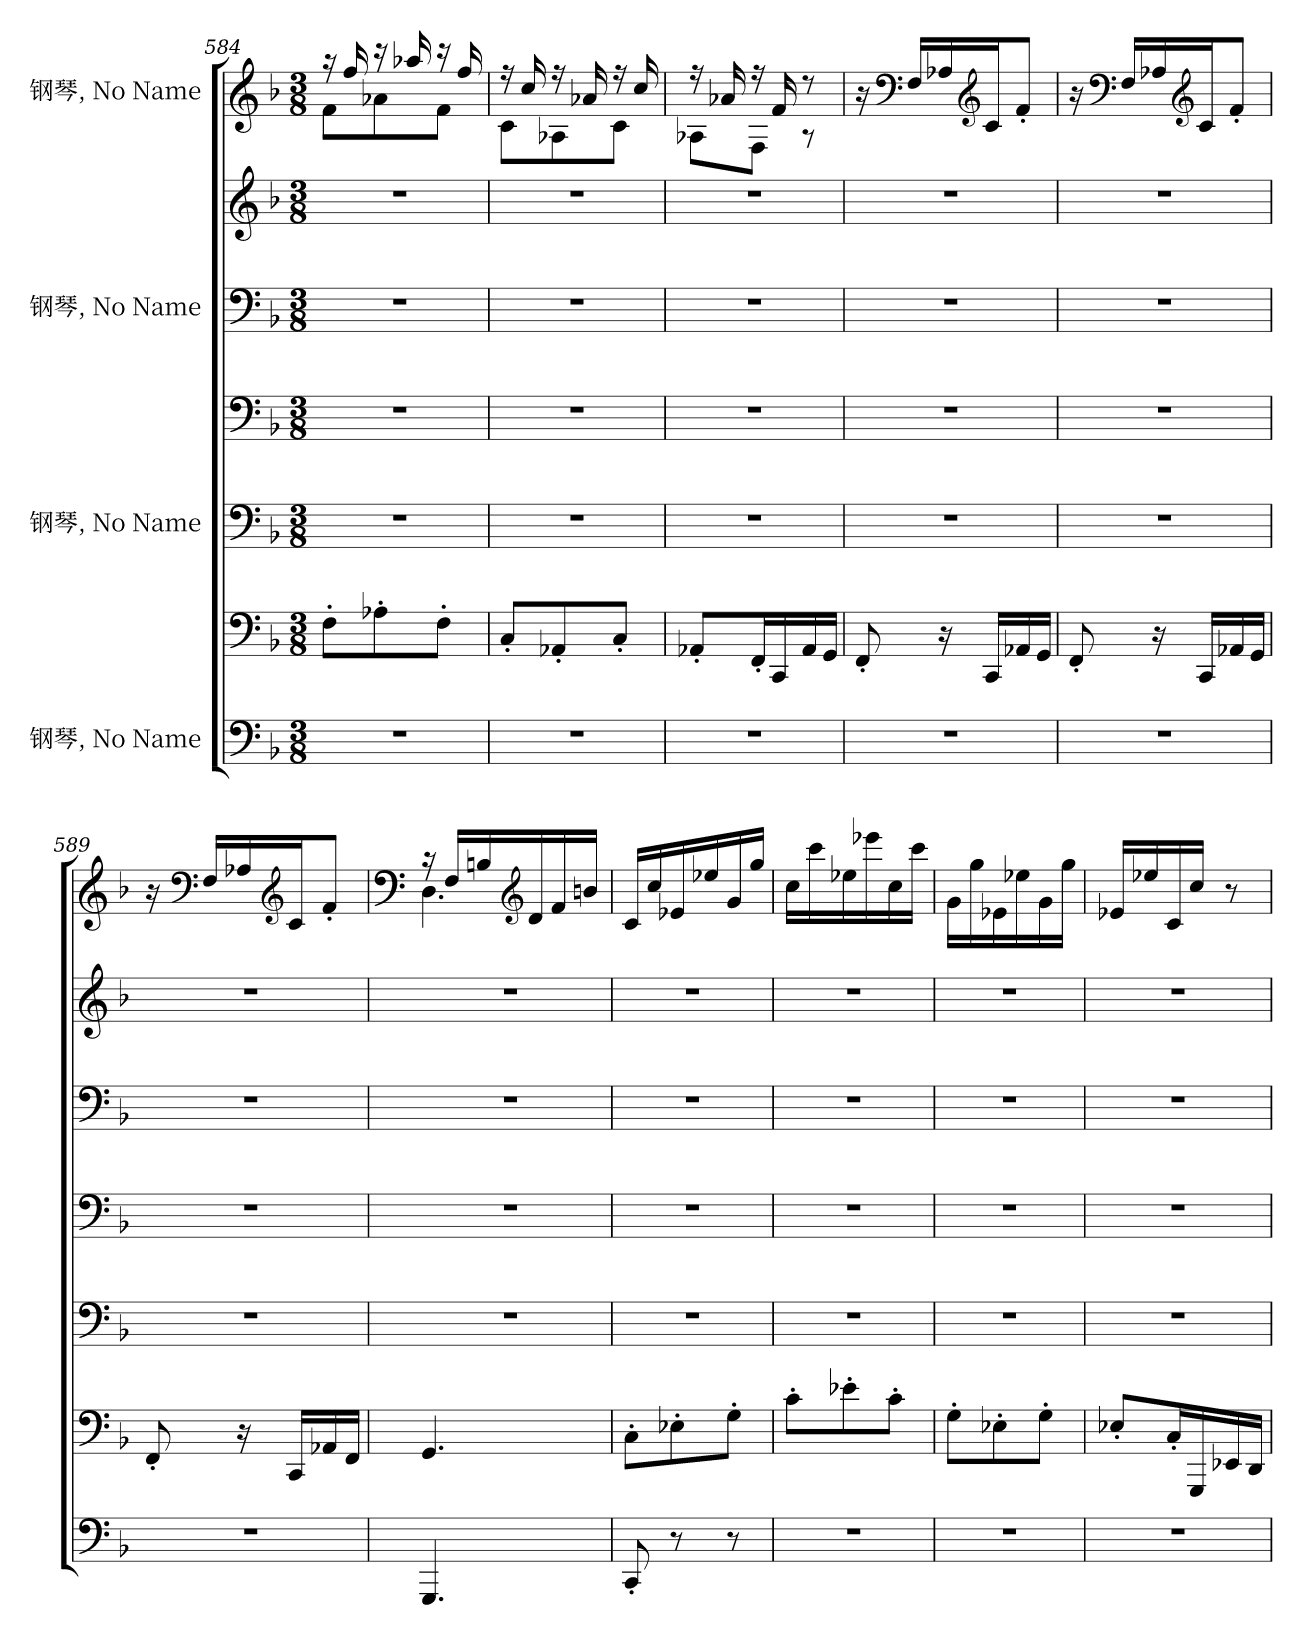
**kern	**kern	**kern	**kern	**kern	**kern	**kern
*part4	*part4	*part3	*part3	*part2	*part2	*part1
*staff7	*staff6	*staff5	*staff4	*staff3	*staff2	*staff1
*I"钢琴, No Name	*	*I"钢琴, No Name	*	*I"钢琴, No Name	*	*I"钢琴, No Name
!!LO:PB:g=z
*clefF4	*clefF4	*clefF4	*clefF4	*clefF4	*clefG2	*clefG2
*k[b-]	*k[b-]	*k[b-]	*k[b-]	*k[b-]	*k[b-]	*k[b-]
*M3/8	*M3/8	*M3/8	*M3/8	*M3/8	*M3/8	*M3/8
=584	=584	=584	=584	=584	=584	=584
*	*	*	*	*	*	*^
4.r	8F'\L	4.r	4.r	4.r	4.r	16r	8f\L
.	.	.	.	.	.	16ff/	.
.	8A-X'\	.	.	.	.	16r	8a-X\
.	.	.	.	.	.	16aa-X/	.
.	8F'\J	.	.	.	.	16r	8f\J
.	.	.	.	.	.	16ff/	.
=585	=585	=585	=585	=585	=585	=585	=585
4.r	8C'/L	4.r	4.r	4.r	4.r	16r	8c\L
.	.	.	.	.	.	16cc/	.
.	8AA-X'/	.	.	.	.	16r	8A-X\
.	.	.	.	.	.	16a-X/	.
.	8C'/J	.	.	.	.	16r	8c\J
*	*	*	*	*	*	*MM109	*
.	.	.	.	.	.	16cc/	.
=586	=586	=586	=586	=586	=586	=586	=586
*	*	*	*	*	*	*MM111	*
4.r	8AA-X'/L	4.r	4.r	4.r	4.r	16r	8A-X\L
.	.	.	.	.	.	16a-X/	.
.	16FF'/L	.	.	.	.	16r	8F\J
.	16CC/	.	.	.	.	16f/	.
.	16AA-/	.	.	.	.	8r	8r
.	16GG/JJ	.	.	.	.	.	.
*	*	*	*	*	*	*v	*v
=587	=587	=587	=587	=587	=587	=587
4.r	8FF'/	4.r	4.r	4.r	4.r	16r
*	*	*	*	*	*	*clefF4
.	.	.	.	.	.	16F/LL
.	16r	.	.	.	.	16A-X/
*	*	*	*	*	*	*clefG2
.	16CC/LL	.	.	.	.	16c/J
.	16AA-X/	.	.	.	.	8f'/J
.	16GG/JJ	.	.	.	.	.
!!LO:PB:g=z
=588	=588	=588	=588	=588	=588	=588
4.r	8FF'/	4.r	4.r	4.r	4.r	16r
*	*	*	*	*	*	*clefF4
.	.	.	.	.	.	16F/LL
.	16r	.	.	.	.	16A-X/
*	*	*	*	*	*	*clefG2
.	16CC/LL	.	.	.	.	16c/J
.	16AA-X/	.	.	.	.	8f'/J
.	16GG/JJ	.	.	.	.	.
=589	=589	=589	=589	=589	=589	=589
4.r	8FF'/	4.r	4.r	4.r	4.r	16r
*	*	*	*	*	*	*clefF4
.	.	.	.	.	.	16F/LL
.	16r	.	.	.	.	16A-X/
*	*	*	*	*	*	*clefG2
.	16CC/LL	.	.	.	.	16c/J
.	16AA-X/	.	.	.	.	8f'/J
.	16FF/JJ	.	.	.	.	.
=590	=590	=590	=590	=590	=590	=590
*	*	*	*	*	*	*clefF4
*	*	*	*	*	*	*MM111
*	*	*	*	*	*	*^
4.GGG/	4.GG/	4.r	4.r	4.r	4.r	16r	4.D\
.	.	.	.	.	.	16F/LL	.
.	.	.	.	.	.	16Bn/	.
*	*	*	*	*	*	*clefG2	*
.	.	.	.	.	.	16d/	.
.	.	.	.	.	.	16f/	.
*	*	*	*	*	*	*MM109	*
.	.	.	.	.	.	16bn/JJ	.
*	*	*	*	*	*	*v	*v
=591	=591	=591	=591	=591	=591	=591
*	*	*	*	*	*	*MM111
8CC'/	8C'\L	4.r	4.r	4.r	4.r	16c/LL
.	.	.	.	.	.	16cc/
8r	8E-X'\	.	.	.	.	16e-X/
.	.	.	.	.	.	16ee-X/
8r	8G'\J	.	.	.	.	16g/
.	.	.	.	.	.	16gg/JJ
!!LO:PB:g=z
=592	=592	=592	=592	=592	=592	=592
4.r	8c'\L	4.r	4.r	4.r	4.r	16cc\LL
.	.	.	.	.	.	16ccc\
.	8e-X'\	.	.	.	.	16ee-X\
.	.	.	.	.	.	16eee-X\
.	8c'\J	.	.	.	.	16cc\
.	.	.	.	.	.	16ccc\JJ
=593	=593	=593	=593	=593	=593	=593
4.r	8G'\L	4.r	4.r	4.r	4.r	16g\LL
.	.	.	.	.	.	16gg\
.	8E-X'\	.	.	.	.	16e-X\
.	.	.	.	.	.	16ee-X\
.	8G'\J	.	.	.	.	16g\
*	*	*	*	*	*	*MM109
.	.	.	.	.	.	16gg\JJ
=594	=594	=594	=594	=594	=594	=594
*	*	*	*	*	*	*MM111
4.r	8E-X'/L	4.r	4.r	4.r	4.r	16e-X/LL
.	.	.	.	.	.	16ee-X/
.	16C'/L	.	.	.	.	16c/
.	16GGG/	.	.	.	.	16cc/JJ
.	16EE-X/	.	.	.	.	8r
.	16DD/JJ	.	.	.	.	.
=	=	=	=	=	=	=
*-	*-	*-	*-	*-	*-	*-
